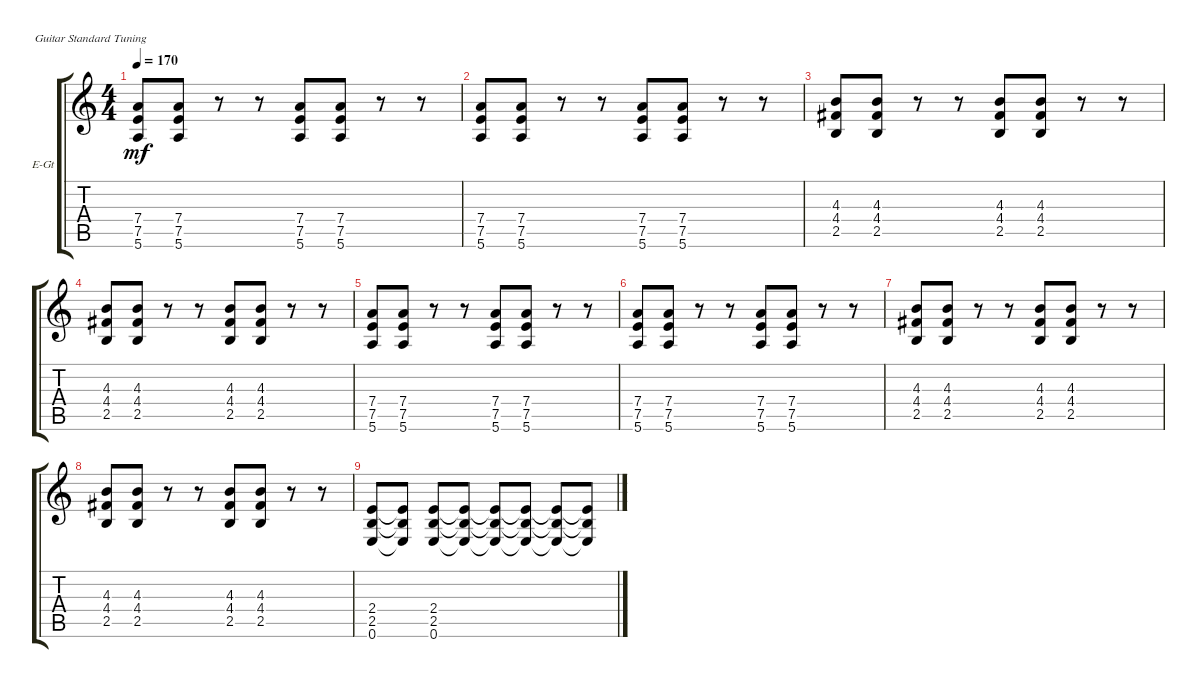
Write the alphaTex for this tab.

\defaultSystemsLayout 4
\bracketExtendMode groupsimilarinstruments
\firstSystemTrackNameOrientation horizontal
\otherSystemsTrackNameOrientation horizontal
\track ("Electric Guitar" "E-Gt") {instrument distortionguitar}
\staff {score tabs}
\tuning (E4 B3 G3 D3 A2 E2)
\ts (4 4)
\tempo 170
\clef g2
\ks c
(5.6 7.5 7.4).8{dy mf} (5.6 7.5 7.4).8 r.8 r.8 (5.6 7.4 7.5).8 (5.6 7.5 7.4).8 r.8 r.8 |
(5.6 7.5 7.4).8 (5.6 7.5 7.4).8 r.8 r.8 (5.6 7.5 7.4).8 (5.6 7.5 7.4).8 r.8 r.8 |
(2.5 4.3 4.4).8 (2.5 4.4 4.3).8 r.8 r.8 (2.5 4.4 4.3).8 (2.5 4.4 4.3).8 r.8 r.8 |
(2.5 4.4 4.3).8 (2.5 4.4 4.3).8 r.8 r.8 (2.5 4.3 4.4).8 (2.5 4.3 4.4).8 r.8 r.8 |
(5.6 7.5 7.4).8 (5.6 7.5 7.4).8 r.8 r.8 (5.6 7.4 7.5).8 (5.6 7.5 7.4).8 r.8 r.8 |
(5.6 7.5 7.4).8 (5.6 7.5 7.4).8 r.8 r.8 (5.6 7.5 7.4).8 (5.6 7.5 7.4).8 r.8 r.8 |
(2.5 4.3 4.4).8 (2.5 4.4 4.3).8 r.8 r.8 (2.5 4.4 4.3).8 (2.5 4.4 4.3).8 r.8 r.8 |
(2.5 4.4 4.3).8 (2.5 4.4 4.3).8 r.8 r.8 (2.5 4.3 4.4).8 (2.5 4.3 4.4).8 r.8 r.8 |
(2.5 2.4 0.6).8 (2.5{t} 2.4{t} 0.6{t}).8 (0.6 2.5 2.4).8 (0.6{t} 2.5{t} 2.4{t}).8 (0.6{t} 2.5{t} 2.4{t}).8 (0.6{t} 2.5{t} 2.4{t}).8 (0.6{t} 2.5{t} 2.4{t}).8 (0.6{t} 2.5{t} 2.4{t}).8
